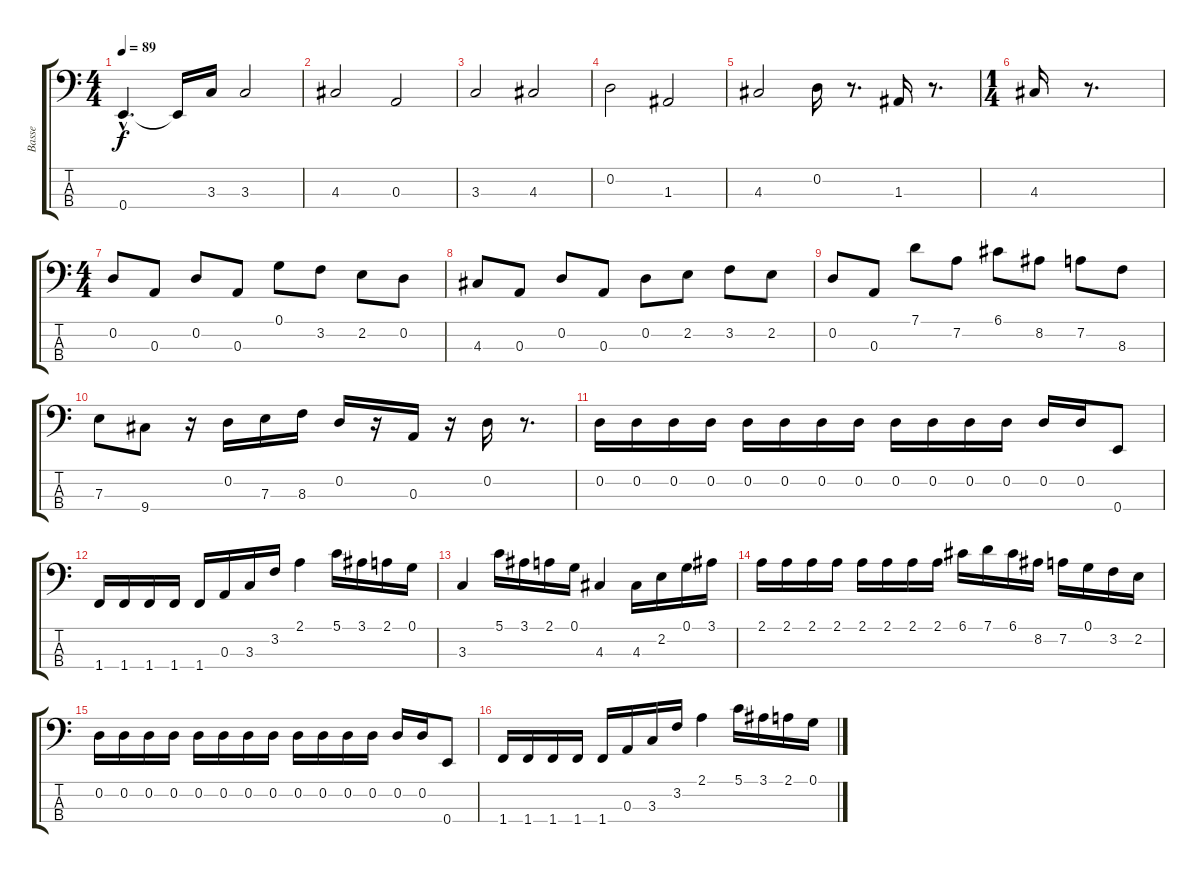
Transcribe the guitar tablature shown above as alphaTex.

\track ("Basse" "Basse") {instrument electricbassfinger}
\staff {score tabs}
\tuning (G2 D2 A1 E1) {hide}
\ts (4 4)
\tempo 89
\clef f4
\ks c
0.4{hac}.4{d dy f} 0.4{t}.16 3.3.16 3.3.2 |
4.3.2 0.3.2 |
3.3.2 4.3.2 |
0.2.2{volume 14 balance 8} 1.3.2 |
4.3.2 0.2.16 r.8{d} 1.3.16 r.8{d} |
\ts (1 4)
4.3.16 r.8{d} |
\ts (4 4)
0.2.8 0.3.8 0.2.8 0.3.8 0.1.8 3.2.8 2.2.8 0.2.8 |
4.3.8 0.3.8 0.2.8 0.3.8 0.2.8 2.2.8 3.2.8 2.2.8 |
0.2.8 0.3.8 7.1.8 7.2.8 6.1.8 8.2.8 7.2.8 8.3.8 |
7.3.8 9.4.8 r.16 0.2.16 7.3.16 8.3.16 0.2.16 r.16 0.3.16 r.16 0.2.16 r.8{d} |
0.2.16{volume 14 balance 8} 0.2.16 0.2.16 0.2.16 0.2.16 0.2.16 0.2.16 0.2.16 0.2.16{volume 14 balance 8} 0.2.16 0.2.16 0.2.16 0.2.16 0.2.16 0.4.8 |
1.4.16 1.4.16 1.4.16 1.4.16 1.4.16 0.3.16 3.3.16 3.2.16 2.1.4 5.1.16 3.1.16 2.1.16 0.1.16 |
3.3.4 5.1.16{volume 14 balance 8} 3.1.16 2.1.16 0.1.16 4.3.4 4.3.16 2.2.16 0.1.16 3.1.16 |
2.1.16 2.1.16 2.1.16 2.1.16 2.1.16 2.1.16 2.1.16 2.1.16 6.1.16 7.1.16 6.1.16 8.2.16 7.2.16 0.1.16 3.2.16 2.2.16 |
0.2.16{volume 14 balance 8} 0.2.16 0.2.16 0.2.16 0.2.16 0.2.16 0.2.16 0.2.16 0.2.16 0.2.16 0.2.16 0.2.16 0.2.16 0.2.16{volume 14 balance 8} 0.4.8 |
1.4.16 1.4.16 1.4.16 1.4.16 1.4.16 0.3.16 3.3.16 3.2.16 2.1.4 5.1.16 3.1.16 2.1.16 0.1.16
